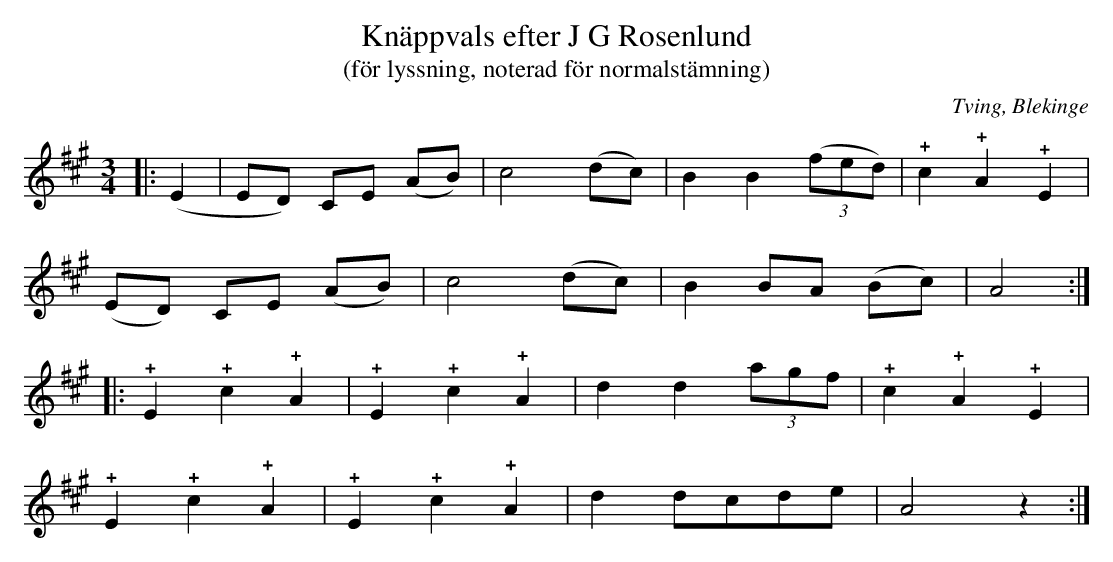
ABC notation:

X:1
T:Knäppvals efter J G Rosenlund
T:(för lyssning, noterad för normalstämning)
O:Tving, Blekinge
M:3/4
L:1/4
Q:160
K:A
|: (E | E/D/) C/E/ (A/B/) | c2 (d/c/) | B B ((3f/e/d/) | !+!c !+!A !+!E |
 (E/D/) C/E/ (A/B/) | c2 (d/c/) | B B/A/ (B/c/) | A2 :|
|: !+!E !+!c !+!A | !+!E !+!c !+!A | d d (3a/g/f/ | !+!c !+!A !+!E |
   !+!E !+!c !+!A | !+!E !+!c !+!A | d d/c/d/e/ | A2 z :|
